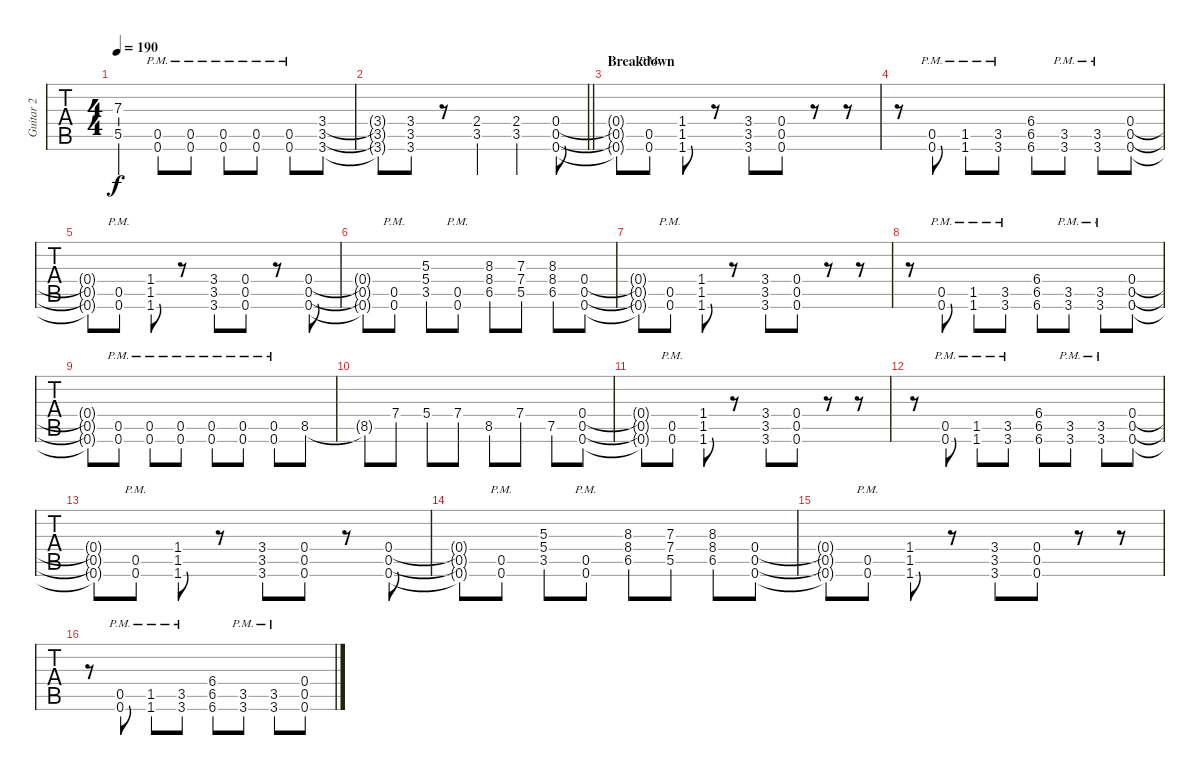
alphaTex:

\track ("Guitar 2" "Guitar 2") {instrument overdrivenguitar}
\staff {tabs}
\tuning (Db4 Ab3 E3 B2 Gb2 B1) {hide}
\ts (4 4)
\tempo 190
\clef g2
\ks c
(7.3{t} 5.5{t}).4{dy f} (0.5{pm} 0.6{pm}).8 (0.5{pm} 0.6{pm}).8 (0.5{pm} 0.6{pm}).8 (0.5{pm} 0.6{pm}).8 (0.5{pm} 0.6{pm}).8 (3.4 3.5 3.6).8 |
\barLineRight lightlight
(3.4{t} 3.5{t} 3.6{t}).8 (3.4 3.5 3.6).8 r.8 (2.4 3.5).4 (2.4 3.5).4 (0.4 0.5 0.6).8 |
\section ("" "Breakdown")
(0.4{t} 0.5{t} 0.6{t}).8 (0.5{pm} 0.6{pm}).8 (1.4 1.5 1.6).8 r.8 (3.4 3.5 3.6).8 (0.4 0.5 0.6).8 r.8 r.8 |
r.8 (0.5{pm} 0.6).8 (1.5{pm} 1.6{pm}).8 (3.5{pm} 3.6{pm}).8 (6.4 6.5 6.6).8 (3.5{pm} 3.6{pm}).8 (3.5{pm} 3.6{pm}).8 (0.4 0.5 0.6).8 |
(0.4{t} 0.5{t} 0.6{t}).8 (0.5{pm} 0.6{pm}).8 (1.4 1.5 1.6).8 r.8 (3.4 3.5 3.6).8 (0.4 0.5 0.6).8 r.8 (0.4 0.5 0.6).8 |
(0.4{t} 0.5{t} 0.6{t}).8 (0.5{pm} 0.6{pm}).8 (5.3 5.4 3.5).8 (0.5{pm} 0.6{pm}).8 (8.3 8.4 6.5).8 (7.3 7.4 5.5).8 (8.3 8.4 6.5).8 (0.4 0.5 0.6).8 |
(0.4{t} 0.5{t} 0.6{t}).8 (0.5{pm} 0.6{pm}).8 (1.4 1.5 1.6).8 r.8 (3.4 3.5 3.6).8 (0.4 0.5 0.6).8 r.8 r.8 |
r.8 (0.5{pm} 0.6).8 (1.5{pm} 1.6{pm}).8 (3.5{pm} 3.6{pm}).8 (6.4 6.5 6.6).8 (3.5{pm} 3.6{pm}).8 (3.5{pm} 3.6{pm}).8 (0.4 0.5 0.6).8 |
(0.4{t} 0.5{t} 0.6{t}).8 (0.5{pm} 0.6{pm}).8 (0.5{pm} 0.6{pm}).8 (0.5{pm} 0.6{pm}).8 (0.5{pm} 0.6{pm}).8 (0.5{pm} 0.6{pm}).8 (0.5{pm} 0.6{pm}).8 8.5.8 |
8.5{t}.8 7.4.8 5.4.8 7.4.8 8.5.8 7.4.8 7.5.8 (0.4 0.5 0.6).8 |
(0.4{t} 0.5{t} 0.6{t}).8 (0.5{pm} 0.6{pm}).8 (1.4 1.5 1.6).8 r.8 (3.4 3.5 3.6).8 (0.4 0.5 0.6).8 r.8 r.8 |
r.8 (0.5{pm} 0.6).8 (1.5{pm} 1.6{pm}).8 (3.5{pm} 3.6{pm}).8 (6.4 6.5 6.6).8 (3.5{pm} 3.6{pm}).8 (3.5{pm} 3.6{pm}).8 (0.4 0.5 0.6).8 |
(0.4{t} 0.5{t} 0.6{t}).8 (0.5{pm} 0.6{pm}).8 (1.4 1.5 1.6).8 r.8 (3.4 3.5 3.6).8 (0.4 0.5 0.6).8 r.8 (0.4 0.5 0.6).8 |
(0.4{t} 0.5{t} 0.6{t}).8 (0.5{pm} 0.6{pm}).8 (5.3 5.4 3.5).8 (0.5{pm} 0.6{pm}).8 (8.3 8.4 6.5).8 (7.3 7.4 5.5).8 (8.3 8.4 6.5).8 (0.4 0.5 0.6).8 |
(0.4{t} 0.5{t} 0.6{t}).8 (0.5{pm} 0.6{pm}).8 (1.4 1.5 1.6).8 r.8 (3.4 3.5 3.6).8 (0.4 0.5 0.6).8 r.8 r.8 |
r.8 (0.5{pm} 0.6).8 (1.5{pm} 1.6{pm}).8 (3.5{pm} 3.6{pm}).8 (6.4 6.5 6.6).8 (3.5{pm} 3.6{pm}).8 (3.5{pm} 3.6{pm}).8 (0.4 0.5 0.6).8
